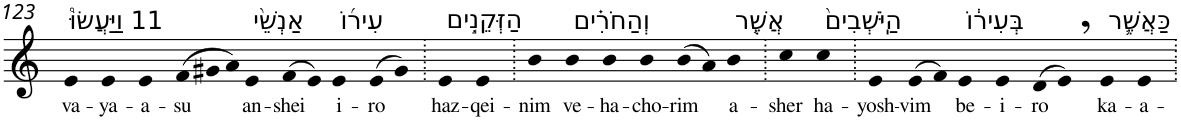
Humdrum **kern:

**kern	**text
*part1	*part1
*staff1	*staff1
*I"Piano	*
*I'Pno	*
!!LO:PB:g=z
*clefG2	*
*k[]	*
=123	=123
!LO:TX:a:t=11 וַיַּעֲשׂוּ֩	!
!	!LO:LY:b
4e	va-
!	!LO:LY:b
4e	-ya-
!	!LO:LY:b
4e	-a-
*Xtuplet	*
!	!LO:LY:b
(>12f	-su
12g#X	.
12a)	.
!LO:TX:a:t=אַנְשֵׁ֨י	!
!	!LO:LY:b
4e	an-
!	!LO:LY:b
(>8f	-shei
8e)	.
!LO:TX:a:t=עִיר֜וֹ	!
!	!LO:LY:b
4e	i-
!	!LO:LY:b
(>8e	-ro
8g#)	.
=124.	=124.
!LO:TX:a:t=הַזְּקֵנִ֣ים	!
!	!LO:LY:b
4e	haz-
!	!LO:LY:b
4e	-qei-
=125.	=125.
!	!LO:LY:b
4b	-nim
!LO:TX:a:t=וְהַחֹרִ֗ים	!
!	!LO:LY:b
4b	ve-
!	!LO:LY:b
4b	-ha-
!	!LO:LY:b
4b	-cho-
!	!LO:LY:b
(>8b	-rim
8a)	.
!LO:TX:a:t=אֲשֶׁ֤ר	!
!	!LO:LY:b
4b	a-
=126.	=126.
!	!LO:LY:b
4cc	-sher
!LO:TX:a:t=הַיֹּֽשְׁבִים֙	!
!	!LO:LY:b
4cc	ha-
=127.	=127.
!	!LO:LY:b
4e	-yosh-
!	!LO:LY:b
(>8e	-vim
8f)	.
!LO:TX:a:t=בְּעִיר֔וֹ	!
!	!LO:LY:b
4e	be-
!	!LO:LY:b
4e	-i-
!	!LO:LY:b
(>8d	-ro
8e,)	.
!LO:TX:a:t=כַּאֲשֶׁ֛ר	!
!	!LO:LY:b
4e	ka-
!	!LO:LY:b
4e	-a-
=.	=.
*-	*-
